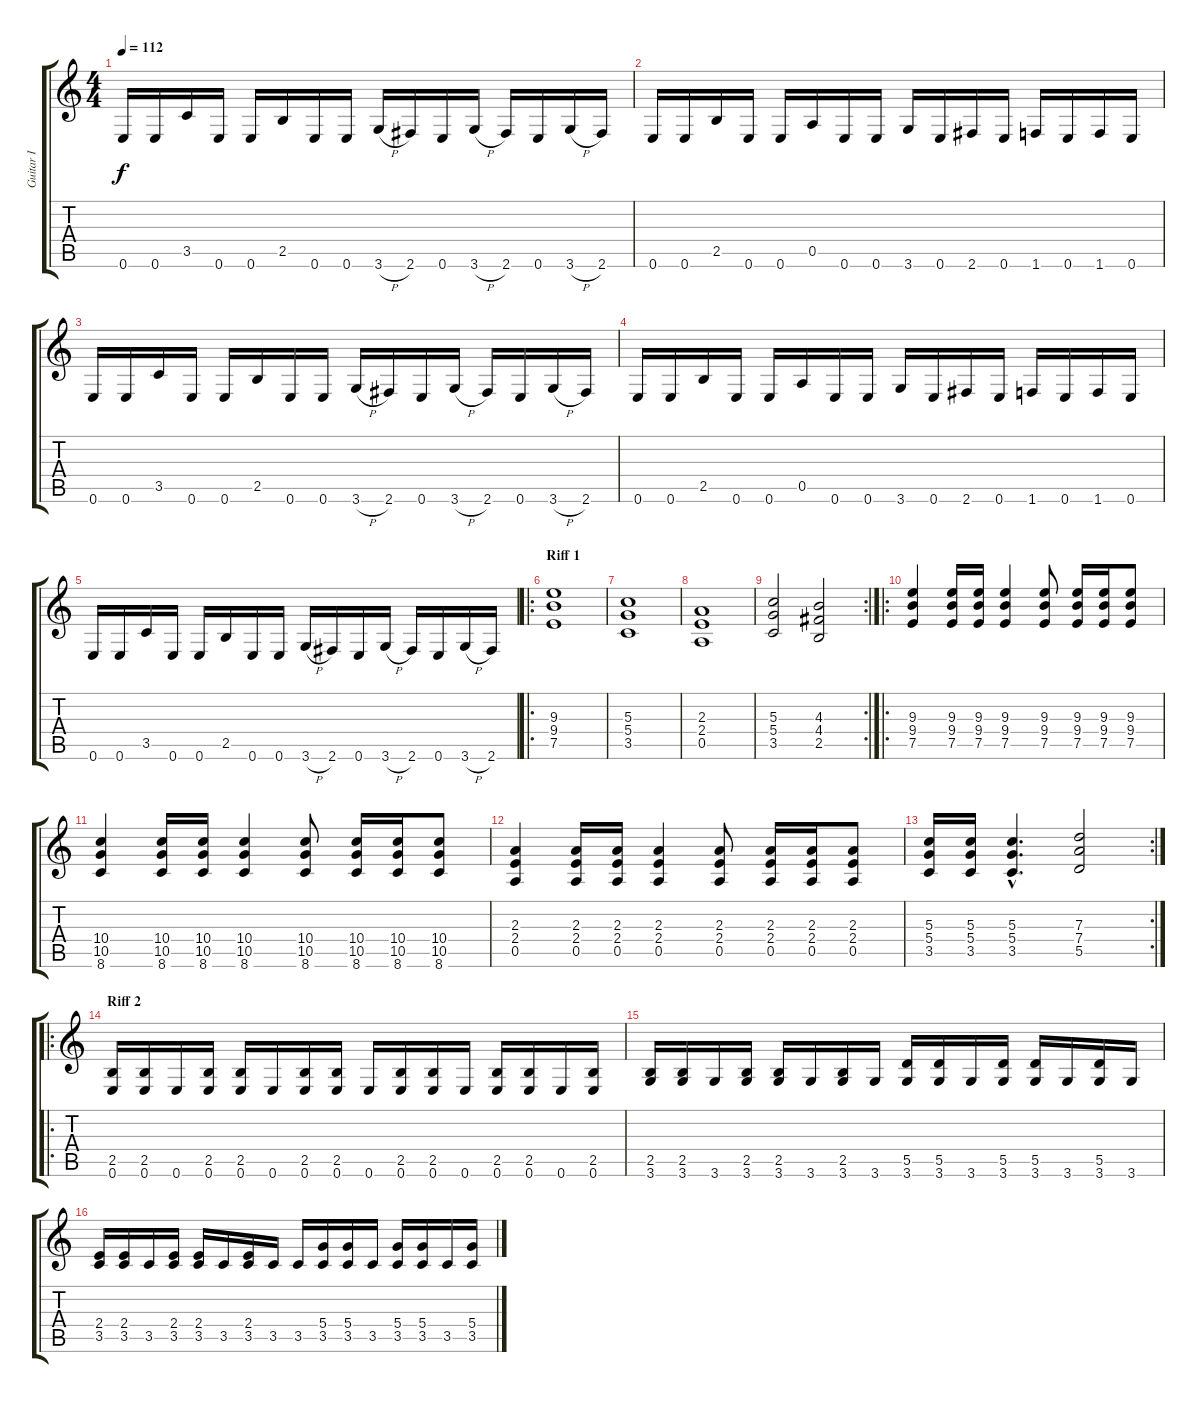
\track ("Guitar I" "Guitar I") {instrument distortionguitar}
\staff {score tabs}
\tuning (E4 B3 G3 D3 A2 E2) {hide}
\ts (4 4)
\tempo 112
\clef g2
\ks c
0.6.16{dy f} 0.6.16 3.5.16 0.6.16 0.6.16 2.5.16 0.6.16 0.6.16 3.6{h}.16 2.6.16 0.6.16 3.6{h}.16 2.6.16 0.6.16 3.6{h}.16 2.6.16 |
0.6.16 0.6.16 2.5.16 0.6.16 0.6.16 0.5.16 0.6.16 0.6.16 3.6.16 0.6.16 2.6.16 0.6.16 1.6.16 0.6.16 1.6.16 0.6.16 |
0.6.16 0.6.16 3.5.16 0.6.16 0.6.16 2.5.16 0.6.16 0.6.16 3.6{h}.16 2.6.16 0.6.16 3.6{h}.16 2.6.16 0.6.16 3.6{h}.16 2.6.16 |
0.6.16 0.6.16 2.5.16 0.6.16 0.6.16 0.5.16 0.6.16 0.6.16 3.6.16 0.6.16 2.6.16 0.6.16 1.6.16 0.6.16 1.6.16 0.6.16 |
0.6.16 0.6.16 3.5.16 0.6.16 0.6.16 2.5.16 0.6.16 0.6.16 3.6{h}.16 2.6.16 0.6.16 3.6{h}.16 2.6.16 0.6.16 3.6{h}.16 2.6.16 |
\ro
\section ("" "Riff 1")
(9.3 9.4 7.5).1 |
(5.3 5.4 3.5).1 |
(2.3 2.4 0.5).1 |
\rc 2
(5.3 5.4 3.5).2 (4.3 4.4 2.5).2 |
\ro
(9.3 9.4 7.5).4 (9.3 9.4 7.5).16 (9.3 9.4 7.5).16 (9.3 9.4 7.5).4 (9.3 9.4 7.5).8 (9.3 9.4 7.5).16 (9.3 9.4 7.5).16 (9.3 9.4 7.5).8 |
(10.4 10.5 8.6).4 (10.4 10.5 8.6).16 (10.4 10.5 8.6).16 (10.4 10.5 8.6).4 (10.4 10.5 8.6).8 (10.4 10.5 8.6).16 (10.4 10.5 8.6).16 (10.4 10.5 8.6).8 |
(2.3 2.4 0.5).4 (2.3 2.4 0.5).16 (2.3 2.4 0.5).16 (2.3 2.4 0.5).4 (2.3 2.4 0.5).8 (2.3 2.4 0.5).16 (2.3 2.4 0.5).16 (2.3 2.4 0.5).8 |
\rc 2
(5.3 5.4 3.5).16 (5.3 5.4 3.5).16 (5.3{hac} 5.4{hac} 3.5{hac}).4{d} (7.3 7.4 5.5).2 |
\ro
\section ("" "Riff 2")
(2.5 0.6).16 (2.5 0.6).16 0.6.16 (2.5 0.6).16 (2.5 0.6).16 0.6.16 (2.5 0.6).16 (2.5 0.6).16 0.6.16 (2.5 0.6).16 (2.5 0.6).16 0.6.16 (2.5 0.6).16 (2.5 0.6).16 0.6.16 (2.5 0.6).16 |
(2.5 3.6).16 (2.5 3.6).16 3.6.16 (2.5 3.6).16 (2.5 3.6).16 3.6.16 (2.5 3.6).16 3.6.16 (5.5 3.6).16 (5.5 3.6).16 3.6.16 (5.5 3.6).16 (5.5 3.6).16 3.6.16 (5.5 3.6).16 3.6.16 |
(2.4 3.5).16 (2.4 3.5).16 3.5.16 (2.4 3.5).16 (2.4 3.5).16 3.5.16 (2.4 3.5).16 3.5.16 3.5.16 (5.4 3.5).16 (5.4 3.5).16 3.5.16 (5.4 3.5).16 (5.4 3.5).16 3.5.16 (5.4 3.5).16
